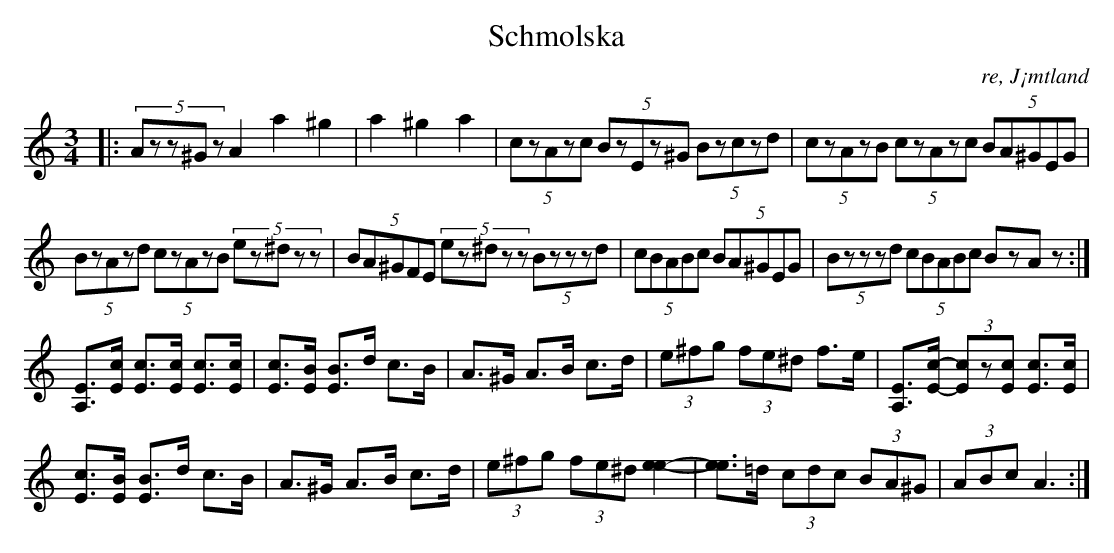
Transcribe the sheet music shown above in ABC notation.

X:1
T:Schmolska
O: re, J¡mtland
M:3/4
L:1/8
K:Am
|: (5:2Azz^Gz A2 a2 ^g2|a2 ^g2 a2|  (5:2czAzc (5:2BzEz^G (5:2Bzczd|  (5:2czAzB (5:2czAzc (5:2BA^GEG|
 (5:2BzAzd (5:2czAzB (5:2ez^dzz|  (5:2BA^GFE (5:2ez^dzz (5:2Bzzzd|  (5:2cBABc (5:2BA^GEG | (5:2Bzzzd (5:2cBABc (5:2BzAz  :|
[EA,]>[cE] [cE]>[cE] [cE]>[cE] | [cE]>[BE] [BE]>d c>B | A>^G A>B c>d | (3e^fg (3fe^d f>e | [EA,]>[c-E-] (3[cE]z[cE] [cE]>[cE] |
[cE]>[BE] [BE]>d c>B | A>^G A>B c>d | (3e^fg (3fe^d [e2-e2-] | [ee]>=d (3cdc (3BA^G | (3ABc A3 :|]
